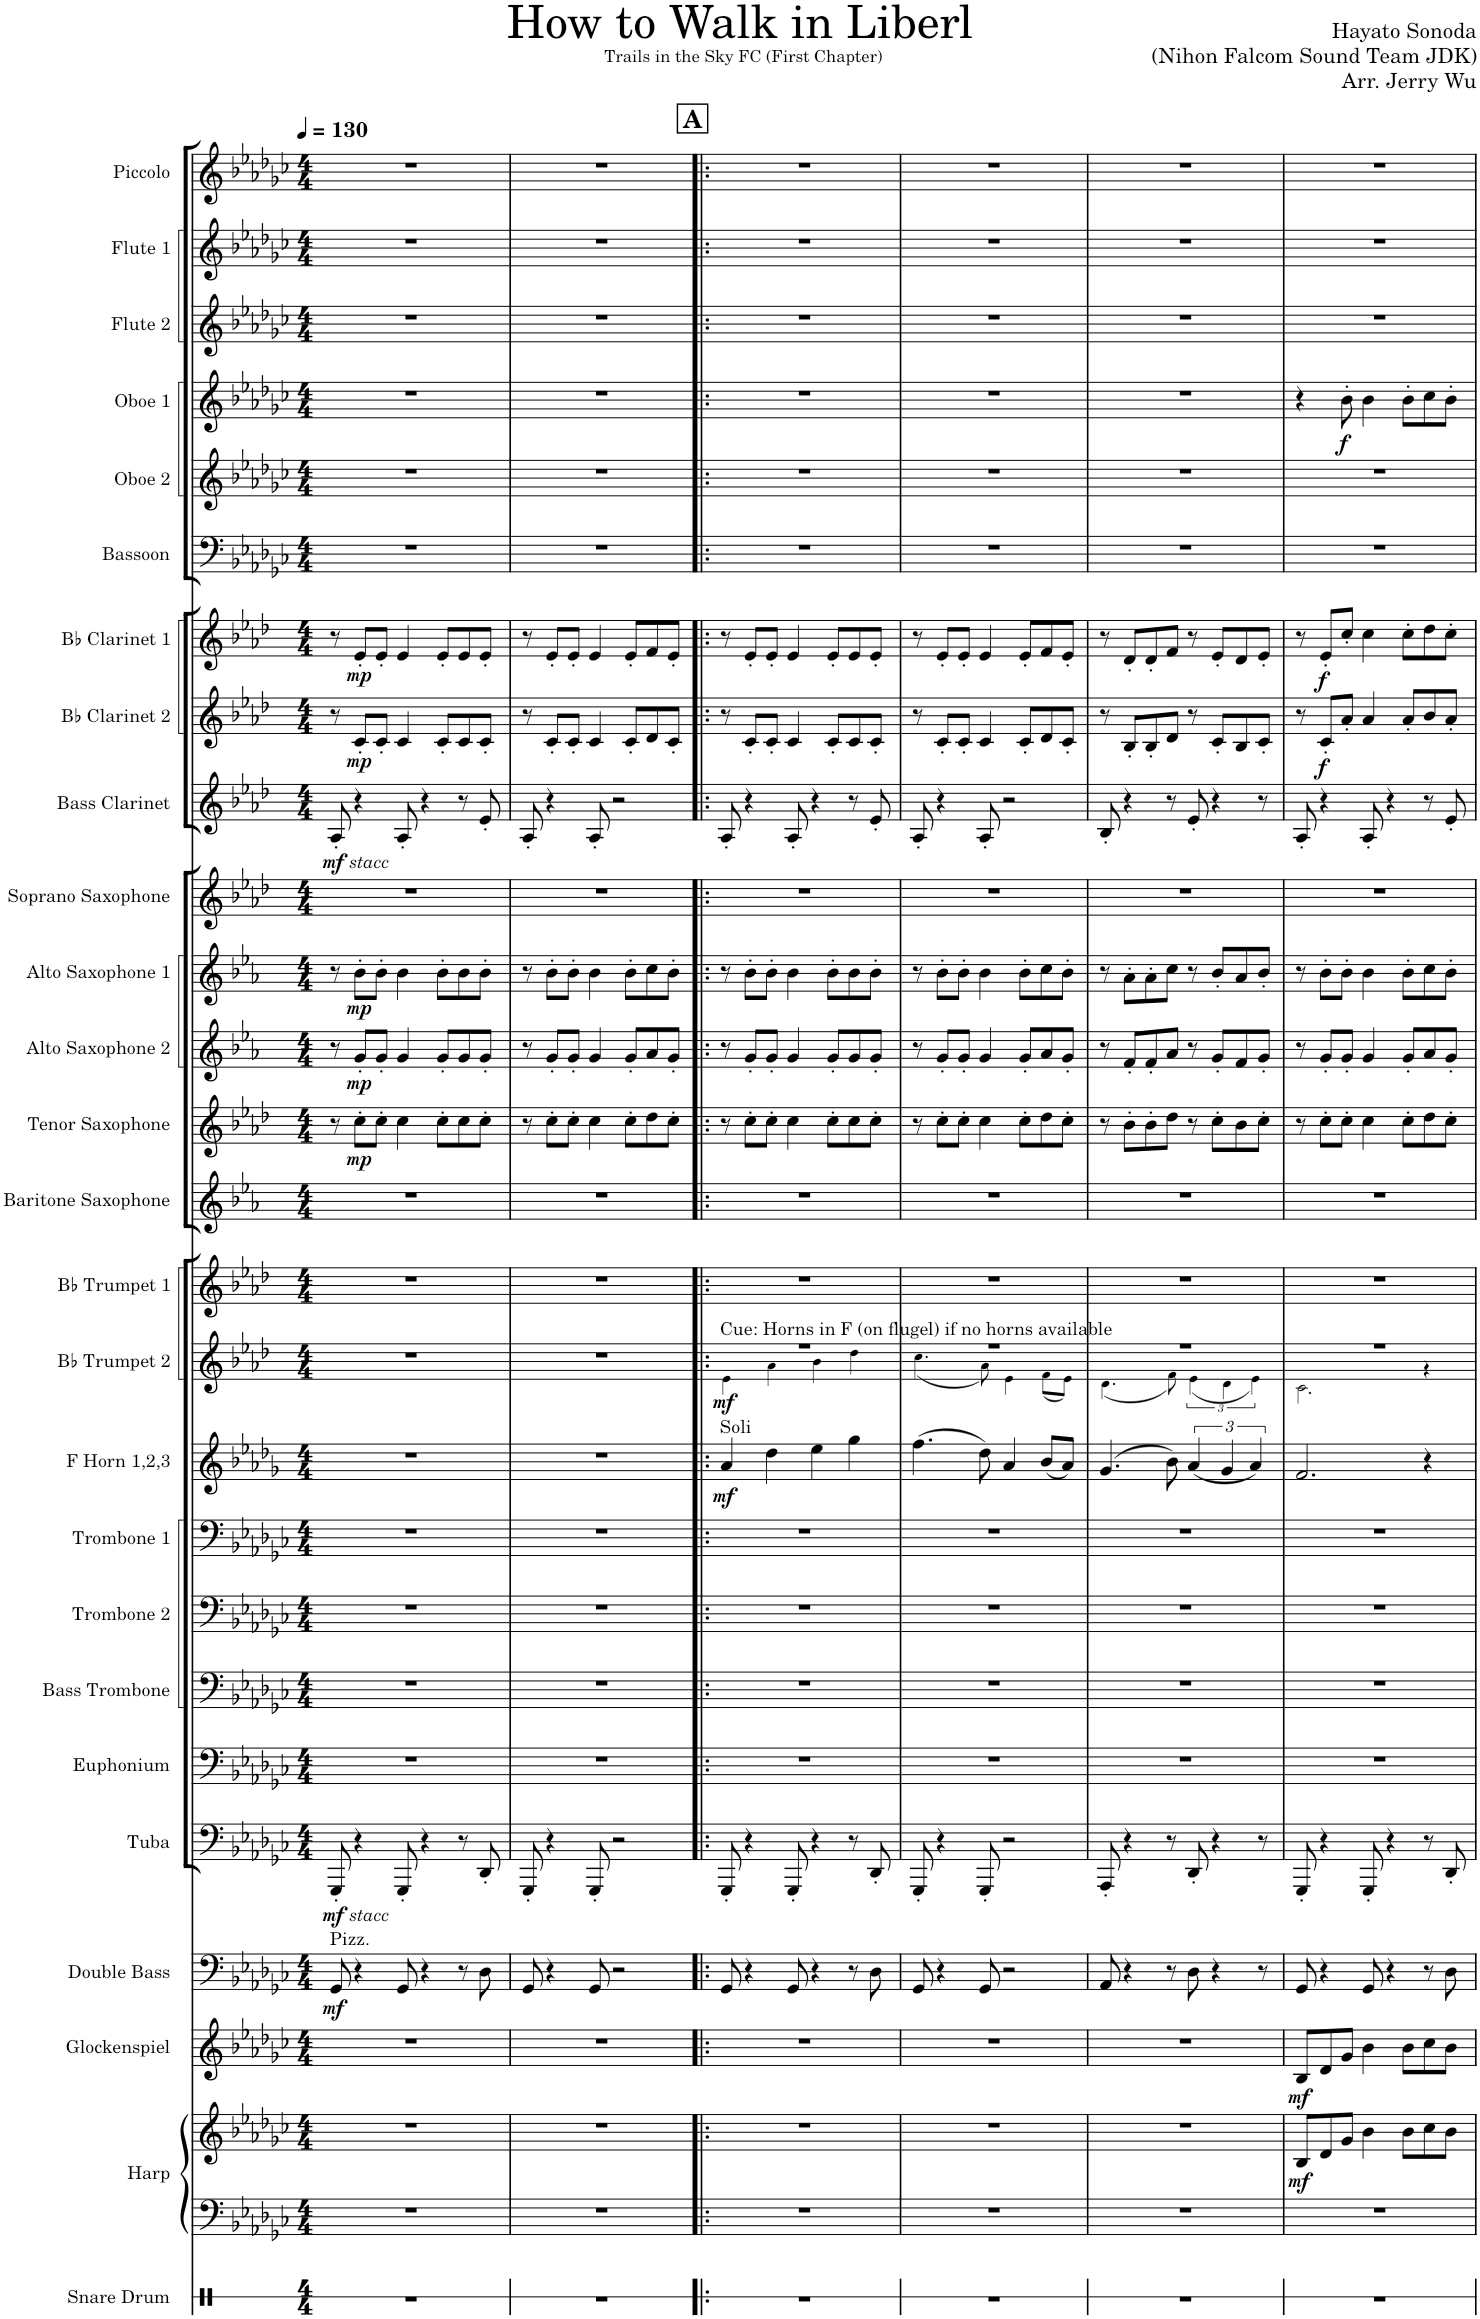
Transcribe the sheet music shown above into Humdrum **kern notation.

**kern	**kern	**kern	**dynam	**kern	**dynam	**kern	**dynam	**kern	**dynam	**kern	**kern	**kern	**kern	**kern	**dynam	**kern	**dynam	**kern	**kern	**kern	**dynam	**kern	**dynam	**kern	**dynam	**kern	**kern	**dynam	**kern	**dynam	**kern	**dynam	**kern	**kern	**kern	**dynam	**kern	**kern	**kern
*part26	*part25	*part25	*part25	*part24	*part24	*part23	*part23	*part22	*part22	*part21	*part20	*part19	*part18	*part17	*part17	*part16	*part16	*part15	*part14	*part13	*part13	*part12	*part12	*part11	*part11	*part10	*part9	*part9	*part8	*part8	*part7	*part7	*part6	*part5	*part4	*part4	*part3	*part2	*part1
*staff27	*staff26	*staff25	*staff25/26	*staff24	*staff24	*staff23	*staff23	*staff22	*staff22	*staff21	*staff20	*staff19	*staff18	*staff17	*staff17	*staff16	*staff16	*staff15	*staff14	*staff13	*staff13	*staff12	*staff12	*staff11	*staff11	*staff10	*staff9	*staff9	*staff8	*staff8	*staff7	*staff7	*staff6	*staff5	*staff4	*staff4	*staff3	*staff2	*staff1
*I"Snare Drum	*I"Harp	*	*	*I"Glockenspiel	*	*I"Double Bass	*	*I"Tuba	*	*I"Euphonium	*I"Bass Trombone	*I"Trombone 2	*I"Trombone 1	*I"F Horn 1,2,3	*	*I"Bb Trumpet 2	*	*I"Bb Trumpet 1	*I"Baritone Saxophone	*I"Tenor Saxophone	*	*I"Alto Saxophone 2	*	*I"Alto Saxophone 1	*	*I"Soprano Saxophone	*I"Bass Clarinet	*	*I"Bb Clarinet 2	*	*I"Bb Clarinet 1	*	*I"Bassoon	*I"Oboe 2	*I"Oboe 1	*	*I"Flute 2	*I"Flute 1	*I"Piccolo
*I'SD	*I'Hrp.	*	*	*I'Glk.	*	*I'Db.	*	*I'Tba.	*	*I'Euph.	*I'B. Tbn.	*I'Tbn. 2	*I'Tbn. 1	*I'F Hn. 1,2,3	*	*I'Bb Tpt. 2	*	*I'Bb Tpt. 1	*I'Bar. Sax.	*I'T. Sax.	*	*I'A. Sax. 2	*	*I'A. Sax. 1	*	*I'S. Sax.	*I'B. Cl.	*	*I'Bb Cl. 2	*	*I'Bb Cl. 1	*	*I'Bsn.	*I'Ob. 2	*I'Ob. 1	*	*I'Fl. 2	*I'Fl. 1	*I'Picc.
*stria1	*	*	*	*	*	*	*	*	*	*	*	*	*	*	*	*	*	*	*	*	*	*	*	*	*	*	*	*	*	*	*	*	*	*	*	*	*	*	*
*clefX	*clefF4	*clefG2	*	*clefG2	*	*clefF4	*	*clefF4	*	*clefF4	*clefF4	*clefF4	*clefF4	*clefG2	*	*clefG2	*	*clefG2	*clefG2	*clefG2	*	*clefG2	*	*clefG2	*	*clefG2	*clefG2	*	*clefG2	*	*clefG2	*	*clefF4	*clefG2	*clefG2	*	*clefG2	*clefG2	*clefG2
*	*	*	*	*Trd-14c-24	*	*Trd7c12	*	*	*	*	*	*	*	*Trd4c7	*	*Trd1c2	*	*Trd1c2	*Trd12c21	*Trd8c14	*	*Trd5c9	*	*Trd5c9	*	*Trd1c2	*Trd8c14	*	*Trd1c2	*	*Trd1c2	*	*	*	*	*	*	*	*Trd-7c-12
*k[]	*k[b-e-a-d-g-c-]	*k[b-e-a-d-g-c-]	*	*k[b-e-a-d-g-c-]	*	*k[b-e-a-d-g-c-]	*	*k[b-e-a-d-g-c-]	*	*k[b-e-a-d-g-c-]	*k[b-e-a-d-g-c-]	*k[b-e-a-d-g-c-]	*k[b-e-a-d-g-c-]	*k[b-e-a-d-g-]	*	*k[b-e-a-d-]	*	*k[b-e-a-d-]	*k[b-e-a-]	*k[b-e-a-d-]	*	*k[b-e-a-]	*	*k[b-e-a-]	*	*k[b-e-a-d-]	*k[b-e-a-d-]	*	*k[b-e-a-d-]	*	*k[b-e-a-d-]	*	*k[b-e-a-d-g-c-]	*k[b-e-a-d-g-c-]	*k[b-e-a-d-g-c-]	*	*k[b-e-a-d-g-c-]	*k[b-e-a-d-g-c-]	*k[b-e-a-d-g-c-]
*M4/4	*M4/4	*M4/4	*	*M4/4	*	*M4/4	*	*M4/4	*	*M4/4	*M4/4	*M4/4	*M4/4	*M4/4	*	*M4/4	*	*M4/4	*M4/4	*M4/4	*	*M4/4	*	*M4/4	*	*M4/4	*M4/4	*	*M4/4	*	*M4/4	*	*M4/4	*M4/4	*M4/4	*	*M4/4	*M4/4	*M4/4
*MM130	*MM130	*MM130	*	*MM130	*	*MM130	*	*MM130	*	*MM130	*MM130	*MM130	*MM130	*MM130	*	*MM130	*	*MM130	*MM130	*MM130	*	*MM130	*	*MM130	*	*MM130	*MM130	*	*MM130	*	*MM130	*	*MM130	*MM130	*MM130	*	*MM130	*MM130	*MM130
=1	=1	=1	=1	=1	=1	=1	=1	=1	=1	=1	=1	=1	=1	=1	=1	=1	=1	=1	=1	=1	=1	=1	=1	=1	=1	=1	=1	=1	=1	=1	=1	=1	=1	=1	=1	=1	=1	=1	=1
!	!	!	!	!	!	!	!	!	!	!	!	!	!	!	!	!	!	!	!	!	!	!	!	!	!	!	!LO:TX:b:i:t=stacc	!	!	!	!	!	!	!	!	!	!	!	!
!	!	!	!	!	!	!	!	!LO:TX:b:i:t=stacc	!	!	!	!	!	!	!	!	!	!	!	!	!	!	!	!	!	!	!	!	!	!	!	!	!	!	!	!	!	!	!
!	!	!	!	!	!	!LO:TX:a:t=Pizz.	!	!	!	!	!	!	!	!	!	!	!	!	!	!	!	!	!	!	!	!	!	!	!	!	!	!	!	!	!	!	!	!	!
!	!	!	!	!	!	!	!LO:DY:b	!	!LO:DY:b	!	!	!	!	!	!	!	!	!	!	!	!	!	!	!	!	!	!	!LO:DY:b	!	!	!	!	!	!	!	!	!	!	!
1r	1r	1r	.	1r	.	8GG-/	mf	8GGG-'/	mf	1r	1r	1r	1r	1r	.	1r	.	1r	1r	8r	.	8r	.	8r	.	1r	8A-'/	mf	8r	.	8r	.	1r	1r	1r	.	1r	1r	1r
!	!	!	!	!	!	!	!	!	!	!	!	!	!	!	!	!	!	!	!	!	!LO:DY:b	!	!LO:DY:b	!	!LO:DY:b	!	!	!	!	!LO:DY:b	!	!LO:DY:b	!	!	!	!	!	!	!
.	.	.	.	.	.	4r	.	4r	.	.	.	.	.	.	.	.	.	.	.	8cc'\L	mp	8g'/L	mp	8b-'\L	mp	.	4r	.	8c'/L	mp	8e-'/L	mp	.	.	.	.	.	.	.
.	.	.	.	.	.	.	.	.	.	.	.	.	.	.	.	.	.	.	.	8cc'\J	.	8g'/J	.	8b-'\J	.	.	.	.	8c'/J	.	8e-'/J	.	.	.	.	.	.	.	.
.	.	.	.	.	.	8GG-/	.	8GGG-'/	.	.	.	.	.	.	.	.	.	.	.	4cc\	.	4g/	.	4b-\	.	.	8A-'/	.	4c/	.	4e-/	.	.	.	.	.	.	.	.
.	.	.	.	.	.	4r	.	4r	.	.	.	.	.	.	.	.	.	.	.	.	.	.	.	.	.	.	4r	.	.	.	.	.	.	.	.	.	.	.	.
.	.	.	.	.	.	.	.	.	.	.	.	.	.	.	.	.	.	.	.	8cc'\L	.	8g'/L	.	8b-'\L	.	.	.	.	8c'/L	.	8e-'/L	.	.	.	.	.	.	.	.
.	.	.	.	.	.	8r	.	8r	.	.	.	.	.	.	.	.	.	.	.	8cc\	.	8g/	.	8b-\	.	.	8r	.	8c/	.	8e-/	.	.	.	.	.	.	.	.
.	.	.	.	.	.	8D-\	.	8DD-'/	.	.	.	.	.	.	.	.	.	.	.	8cc'\J	.	8g'/J	.	8b-'\J	.	.	8e-'/	.	8c'/J	.	8e-'/J	.	.	.	.	.	.	.	.
=2	=2	=2	=2	=2	=2	=2	=2	=2	=2	=2	=2	=2	=2	=2	=2	=2	=2	=2	=2	=2	=2	=2	=2	=2	=2	=2	=2	=2	=2	=2	=2	=2	=2	=2	=2	=2	=2	=2	=2
1r	1r	1r	.	1r	.	8GG-/	.	8GGG-'/	.	1r	1r	1r	1r	1r	.	1r	.	1r	1r	8r	.	8r	.	8r	.	1r	8A-'/	.	8r	.	8r	.	1r	1r	1r	.	1r	1r	1r
.	.	.	.	.	.	4r	.	4r	.	.	.	.	.	.	.	.	.	.	.	8cc'\L	.	8g'/L	.	8b-'\L	.	.	4r	.	8c'/L	.	8e-'/L	.	.	.	.	.	.	.	.
.	.	.	.	.	.	.	.	.	.	.	.	.	.	.	.	.	.	.	.	8cc'\J	.	8g'/J	.	8b-'\J	.	.	.	.	8c'/J	.	8e-'/J	.	.	.	.	.	.	.	.
.	.	.	.	.	.	8GG-/	.	8GGG-'/	.	.	.	.	.	.	.	.	.	.	.	4cc\	.	4g/	.	4b-\	.	.	8A-'/	.	4c/	.	4e-/	.	.	.	.	.	.	.	.
.	.	.	.	.	.	2r	.	2r	.	.	.	.	.	.	.	.	.	.	.	.	.	.	.	.	.	.	2r	.	.	.	.	.	.	.	.	.	.	.	.
.	.	.	.	.	.	.	.	.	.	.	.	.	.	.	.	.	.	.	.	8cc'\L	.	8g'/L	.	8b-'\L	.	.	.	.	8c'/L	.	8e-'/L	.	.	.	.	.	.	.	.
.	.	.	.	.	.	.	.	.	.	.	.	.	.	.	.	.	.	.	.	8dd-\	.	8a-/	.	8cc\	.	.	.	.	8d-/	.	8f/	.	.	.	.	.	.	.	.
.	.	.	.	.	.	.	.	.	.	.	.	.	.	.	.	.	.	.	.	8cc'\J	.	8g'/J	.	8b-'\J	.	.	.	.	8c'/J	.	8e-'/J	.	.	.	.	.	.	.	.
!!LO:REH:place=s1:a:B:cj:fs=14:t=A
=3!|:	=3!|:	=3!|:	=3!|:	=3!|:	=3!|:	=3!|:	=3!|:	=3!|:	=3!|:	=3!|:	=3!|:	=3!|:	=3!|:	=3!|:	=3!|:	=3!|:	=3!|:	=3!|:	=3!|:	=3!|:	=3!|:	=3!|:	=3!|:	=3!|:	=3!|:	=3!|:	=3!|:	=3!|:	=3!|:	=3!|:	=3!|:	=3!|:	=3!|:	=3!|:	=3!|:	=3!|:	=3!|:	=3!|:	=3!|:
*	*	*	*	*	*	*	*	*	*	*	*	*	*	*	*	*^	*	*	*	*	*	*	*	*	*	*	*	*	*	*	*	*	*	*	*	*	*	*	*
!	!	!	!	!	!	!	!	!	!	!	!	!	!	!	!	!LO:TX:a:t=Cue&colon; Horns in F (on flugel) if no horns available	!	!	!	!	!	!	!	!	!	!	!	!	!	!	!	!	!	!	!	!	!	!	!	!
!	!	!	!	!	!	!	!	!	!	!	!	!	!	!LO:TX:a:t=Soli	!	!	!	!	!	!	!	!	!	!	!	!	!	!	!	!	!	!	!	!	!	!	!	!	!	!
!	!	!	!	!	!	!	!	!	!	!	!	!	!	!	!LO:DY:b	!	!	!LO:DY:b	!	!	!	!	!	!	!	!	!	!	!	!	!	!	!	!	!	!	!	!	!	!
1r	1r	1r	.	1r	.	8GG-/	.	8GGG-'/	.	1r	1r	1r	1r	4a-/	mf	1r	4e-\	mf	1r	1r	8r	.	8r	.	8r	.	1r	8A-'/	.	8r	.	8r	.	1r	1r	1r	.	1r	1r	1r
.	.	.	.	.	.	4r	.	4r	.	.	.	.	.	.	.	.	.	.	.	.	8cc'\L	.	8g'/L	.	8b-'\L	.	.	4r	.	8c'/L	.	8e-'/L	.	.	.	.	.	.	.	.
.	.	.	.	.	.	.	.	.	.	.	.	.	.	4dd-\	.	.	4a-\	.	.	.	8cc'\J	.	8g'/J	.	8b-'\J	.	.	.	.	8c'/J	.	8e-'/J	.	.	.	.	.	.	.	.
.	.	.	.	.	.	8GG-/	.	8GGG-'/	.	.	.	.	.	.	.	.	.	.	.	.	4cc\	.	4g/	.	4b-\	.	.	8A-'/	.	4c/	.	4e-/	.	.	.	.	.	.	.	.
.	.	.	.	.	.	4r	.	4r	.	.	.	.	.	4ee-\	.	.	4b-\	.	.	.	.	.	.	.	.	.	.	4r	.	.	.	.	.	.	.	.	.	.	.	.
.	.	.	.	.	.	.	.	.	.	.	.	.	.	.	.	.	.	.	.	.	8cc'\L	.	8g'/L	.	8b-'\L	.	.	.	.	8c'/L	.	8e-'/L	.	.	.	.	.	.	.	.
.	.	.	.	.	.	8r	.	8r	.	.	.	.	.	4gg-\	.	.	4dd-\	.	.	.	8cc\	.	8g/	.	8b-\	.	.	8r	.	8c/	.	8e-/	.	.	.	.	.	.	.	.
.	.	.	.	.	.	8D-\	.	8DD-'/	.	.	.	.	.	.	.	.	.	.	.	.	8cc'\J	.	8g'/J	.	8b-'\J	.	.	8e-'/	.	8c'/J	.	8e-'/J	.	.	.	.	.	.	.	.
=4	=4	=4	=4	=4	=4	=4	=4	=4	=4	=4	=4	=4	=4	=4	=4	=4	=4	=4	=4	=4	=4	=4	=4	=4	=4	=4	=4	=4	=4	=4	=4	=4	=4	=4	=4	=4	=4	=4	=4	=4
1r	1r	1r	.	1r	.	8GG-/	.	8GGG-'/	.	1r	1r	1r	1r	(4.ff\	.	1r	(4.cc\	.	1r	1r	8r	.	8r	.	8r	.	1r	8A-'/	.	8r	.	8r	.	1r	1r	1r	.	1r	1r	1r
.	.	.	.	.	.	4r	.	4r	.	.	.	.	.	.	.	.	.	.	.	.	8cc'\L	.	8g'/L	.	8b-'\L	.	.	4r	.	8c'/L	.	8e-'/L	.	.	.	.	.	.	.	.
.	.	.	.	.	.	.	.	.	.	.	.	.	.	.	.	.	.	.	.	.	8cc'\J	.	8g'/J	.	8b-'\J	.	.	.	.	8c'/J	.	8e-'/J	.	.	.	.	.	.	.	.
.	.	.	.	.	.	8GG-/	.	8GGG-'/	.	.	.	.	.	8dd-\)	.	.	8a-\)	.	.	.	4cc\	.	4g/	.	4b-\	.	.	8A-'/	.	4c/	.	4e-/	.	.	.	.	.	.	.	.
.	.	.	.	.	.	2r	.	2r	.	.	.	.	.	4a-/	.	.	4e-\	.	.	.	.	.	.	.	.	.	.	2r	.	.	.	.	.	.	.	.	.	.	.	.
.	.	.	.	.	.	.	.	.	.	.	.	.	.	.	.	.	.	.	.	.	8cc'\L	.	8g'/L	.	8b-'\L	.	.	.	.	8c'/L	.	8e-'/L	.	.	.	.	.	.	.	.
.	.	.	.	.	.	.	.	.	.	.	.	.	.	(8b-/L	.	.	(8f\L	.	.	.	8dd-\	.	8a-/	.	8cc\	.	.	.	.	8d-/	.	8f/	.	.	.	.	.	.	.	.
.	.	.	.	.	.	.	.	.	.	.	.	.	.	8a-/J)	.	.	8e-\J)	.	.	.	8cc'\J	.	8g'/J	.	8b-'\J	.	.	.	.	8c'/J	.	8e-'/J	.	.	.	.	.	.	.	.
=5	=5	=5	=5	=5	=5	=5	=5	=5	=5	=5	=5	=5	=5	=5	=5	=5	=5	=5	=5	=5	=5	=5	=5	=5	=5	=5	=5	=5	=5	=5	=5	=5	=5	=5	=5	=5	=5	=5	=5	=5
1r	1r	1r	.	1r	.	8AA-/	.	8AAA-'/	.	1r	1r	1r	1r	(4.g-/	.	1r	(4.d-\	.	1r	1r	8r	.	8r	.	8r	.	1r	8B-'/	.	8r	.	8r	.	1r	1r	1r	.	1r	1r	1r
.	.	.	.	.	.	4r	.	4r	.	.	.	.	.	.	.	.	.	.	.	.	8b-'\L	.	8f'/L	.	8a-'\L	.	.	4r	.	8B-'/L	.	8d-'/L	.	.	.	.	.	.	.	.
.	.	.	.	.	.	.	.	.	.	.	.	.	.	.	.	.	.	.	.	.	8b-'\	.	8f'/	.	8a-'\	.	.	.	.	8B-'/	.	8d-'/	.	.	.	.	.	.	.	.
.	.	.	.	.	.	8r	.	8r	.	.	.	.	.	8b-\)	.	.	8f\)	.	.	.	8dd-\J	.	8a-/J	.	8cc\J	.	.	8r	.	8d-/J	.	8f/J	.	.	.	.	.	.	.	.
.	.	.	.	.	.	8D-\	.	8DD-'/	.	.	.	.	.	(6a-/	.	.	(6e-\	.	.	.	8r	.	8r	.	8r	.	.	8e-'/	.	8r	.	8r	.	.	.	.	.	.	.	.
.	.	.	.	.	.	4r	.	4r	.	.	.	.	.	.	.	.	.	.	.	.	8cc'\L	.	8g'/L	.	8b-'/L	.	.	4r	.	8c'/L	.	8e-'/L	.	.	.	.	.	.	.	.
.	.	.	.	.	.	.	.	.	.	.	.	.	.	6g-/	.	.	6d-\	.	.	.	.	.	.	.	.	.	.	.	.	.	.	.	.	.	.	.	.	.	.	.
.	.	.	.	.	.	.	.	.	.	.	.	.	.	.	.	.	.	.	.	.	8b-\	.	8f/	.	8a-/	.	.	.	.	8B-/	.	8d-/	.	.	.	.	.	.	.	.
.	.	.	.	.	.	.	.	.	.	.	.	.	.	6a-/)	.	.	6e-\)	.	.	.	.	.	.	.	.	.	.	.	.	.	.	.	.	.	.	.	.	.	.	.
.	.	.	.	.	.	8r	.	8r	.	.	.	.	.	.	.	.	.	.	.	.	8cc'\J	.	8g'/J	.	8b-'/J	.	.	8r	.	8c'/J	.	8e-'/J	.	.	.	.	.	.	.	.
=6	=6	=6	=6	=6	=6	=6	=6	=6	=6	=6	=6	=6	=6	=6	=6	=6	=6	=6	=6	=6	=6	=6	=6	=6	=6	=6	=6	=6	=6	=6	=6	=6	=6	=6	=6	=6	=6	=6	=6	=6
!	!	!	!LO:DY:b	!	!LO:DY:b	!	!	!	!	!	!	!	!	!	!	!	!	!	!	!	!	!	!	!	!	!	!	!	!	!	!	!	!	!	!	!	!	!	!	!
1r	1r	8B-/L	mf	8B-/L	mf	8GG-/	.	8GGG-'/	.	1r	1r	1r	1r	2.f/	.	1r	2.c\	.	1r	1r	8r	.	8r	.	8r	.	1r	8A-'/	.	8r	.	8r	.	1r	1r	4r	.	1r	1r	1r
!	!	!	!	!	!	!	!	!	!	!	!	!	!	!	!	!	!	!	!	!	!	!	!	!	!	!	!	!	!	!	!LO:DY:b	!	!LO:DY:b	!	!	!	!	!	!	!
.	.	8d-/	.	8d-/	.	4r	.	4r	.	.	.	.	.	.	.	.	.	.	.	.	8cc'\L	.	8g'/L	.	8b-'\L	.	.	4r	.	8c'/L	f	8e-'/L	f	.	.	.	.	.	.	.
!	!	!	!	!	!	!	!	!	!	!	!	!	!	!	!	!	!	!	!	!	!	!	!	!	!	!	!	!	!	!	!	!	!	!	!	!	!LO:DY:b	!	!	!
.	.	8g-/J	.	8g-/J	.	.	.	.	.	.	.	.	.	.	.	.	.	.	.	.	8cc'\J	.	8g'/J	.	8b-'\J	.	.	.	.	8a-'/J	.	8cc'/J	.	.	.	8b-'\	f	.	.	.
.	.	4b-\	.	4b-\	.	8GG-/	.	8GGG-'/	.	.	.	.	.	.	.	.	.	.	.	.	4cc\	.	4g/	.	4b-\	.	.	8A-'/	.	4a-/	.	4cc\	.	.	.	4b-\	.	.	.	.
.	.	.	.	.	.	4r	.	4r	.	.	.	.	.	.	.	.	.	.	.	.	.	.	.	.	.	.	.	4r	.	.	.	.	.	.	.	.	.	.	.	.
.	.	8b-\L	.	8b-\L	.	.	.	.	.	.	.	.	.	.	.	.	.	.	.	.	8cc'\L	.	8g'/L	.	8b-'\L	.	.	.	.	8a-'/L	.	8cc'\L	.	.	.	8b-'\L	.	.	.	.
.	.	8cc-\	.	8cc-\	.	8r	.	8r	.	.	.	.	.	4r	.	.	4r	.	.	.	8dd-\	.	8a-/	.	8cc\	.	.	8r	.	8b-/	.	8dd-\	.	.	.	8cc-\	.	.	.	.
.	.	8b-\J	.	8b-\J	.	8D-\	.	8DD-'/	.	.	.	.	.	.	.	.	.	.	.	.	8cc'\J	.	8g'/J	.	8b-'\J	.	.	8e-'/	.	8a-'/J	.	8cc'\J	.	.	.	8b-'\J	.	.	.	.
*	*	*	*	*	*	*	*	*	*	*	*	*	*	*	*	*v	*v	*	*	*	*	*	*	*	*	*	*	*	*	*	*	*	*	*	*	*	*	*	*	*
=	=	=	=	=	=	=	=	=	=	=	=	=	=	=	=	=	=	=	=	=	=	=	=	=	=	=	=	=	=	=	=	=	=	=	=	=	=	=	=
*-	*-	*-	*-	*-	*-	*-	*-	*-	*-	*-	*-	*-	*-	*-	*-	*-	*-	*-	*-	*-	*-	*-	*-	*-	*-	*-	*-	*-	*-	*-	*-	*-	*-	*-	*-	*-	*-	*-	*-
